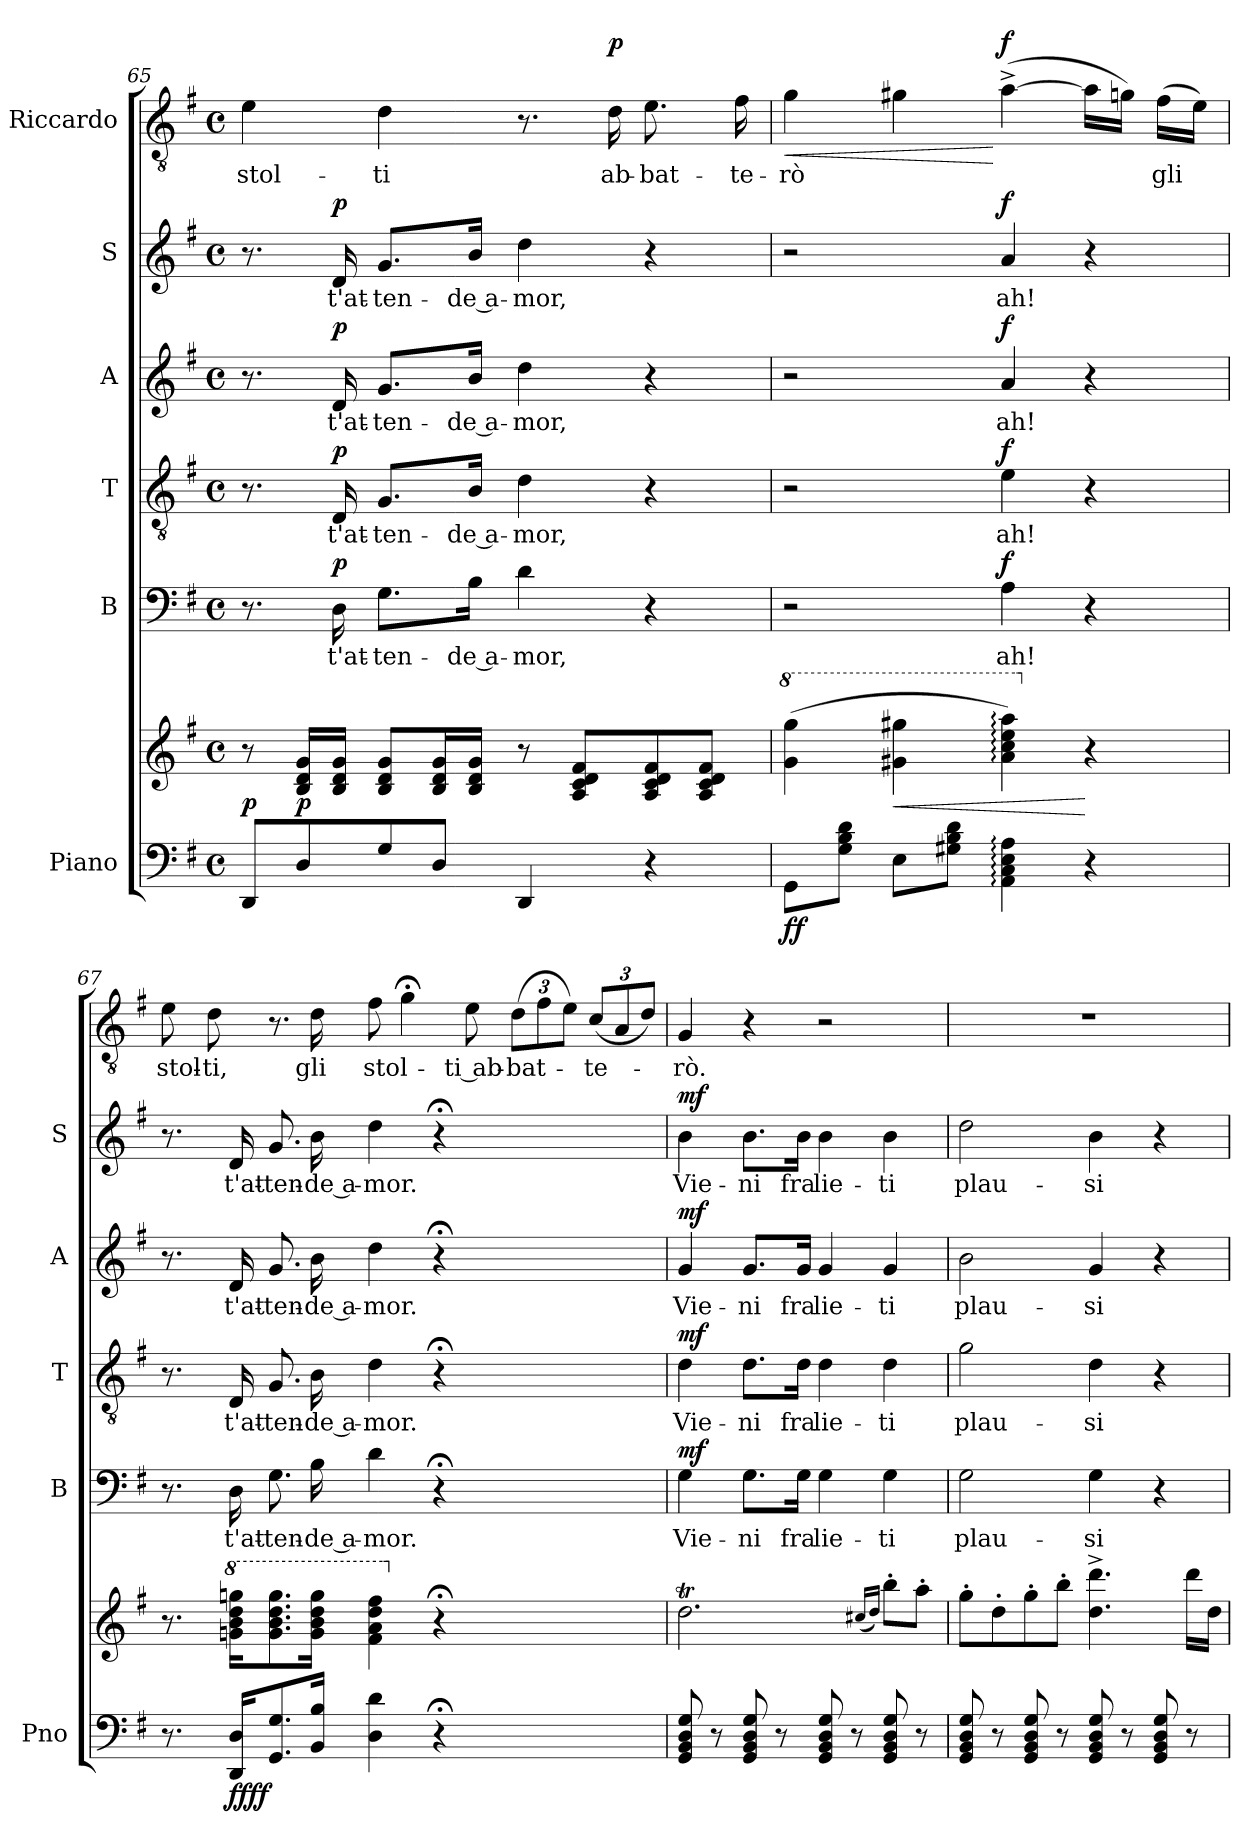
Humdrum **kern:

**kern	**kern	**dynam	**kern	**text	**dynam	**kern	**text	**dynam	**kern	**text	**dynam	**kern	**text	**dynam	**kern	**text	**dynam
*part6	*part6	*part6	*part5	*part5	*part5	*part4	*part4	*part4	*part3	*part3	*part3	*part2	*part2	*part2	*part1	*part1	*part1
*staff7	*staff6	*staff6/7	*staff5	*staff5	*staff5	*staff4	*staff4	*staff4	*staff3	*staff3	*staff3	*staff2	*staff2	*staff2	*staff1	*staff1	*staff1
*I"Piano	*	*	*I"B	*	*	*I"T	*	*	*I"A	*	*	*I"S	*	*	*I"Riccardo	*	*
*I'Pno	*	*	*I'B	*	*	*I'T	*	*	*I'A	*	*	*I'S	*	*	*	*	*
!!LO:PB:g=z
*clefF4	*clefG2	*	*clefF4	*	*	*clefGv2	*	*	*clefG2	*	*	*clefG2	*	*	*clefGv2	*	*
*k[f#]	*k[f#]	*	*k[f#]	*	*	*k[f#]	*	*	*k[f#]	*	*	*k[f#]	*	*	*k[f#]	*	*
*M4/4	*M4/4	*	*M4/4	*	*	*M4/4	*	*	*M4/4	*	*	*M4/4	*	*	*M4/4	*	*
*met(c)	*met(c)	*	*met(c)	*	*	*met(c)	*	*	*met(c)	*	*	*met(c)	*	*	*met(c)	*	*
=65	=65	=65	=65	=65	=65	=65	=65	=65	=65	=65	=65	=65	=65	=65	=65	=65	=65
!	!	!LO:DY:a=2	!	!	!	!	!	!	!	!	!	!	!	!	!	!	!
8DD/L	8r	p	8.r	.	.	8.r	.	.	8.r	.	.	8.r	.	.	4e\	stol-	.
!	!	!LO:DY:b	!	!	!	!	!	!	!	!	!	!	!	!	!	!	!
8D/	16B/ 16d/ 16g/LL	p	.	.	.	.	.	.	.	.	.	.	.	.	.	.	.
!	!	!	!	!	!LO:DY:a	!	!	!LO:DY:a	!	!	!LO:DY:a	!	!	!LO:DY:a	!	!	!
.	16B/ 16d/ 16g/JJ	.	16D\	t'at-	p	16D/	t'at-	p	16d/	t'at-	p	16d/	t'at-	p	.	.	.
8G/	8B/ 8d/ 8g/L	.	8.G\L	-ten-	.	8.G/L	-ten-	.	8.g/L	-ten-	.	8.g/L	-ten-	.	4d\	-ti	.
8D/J	16B/ 16d/ 16g/L	.	.	.	.	.	.	.	.	.	.	.	.	.	.	.	.
.	16B/ 16d/ 16g/JJ	.	16B\Jk	-de a-	.	16B/Jk	-de a-	.	16b/Jk	-de a-	.	16b/Jk	-de a-	.	.	.	.
4DD/	8r	.	4d\	-mor,	.	4d\	-mor,	.	4dd\	-mor,	.	4dd\	-mor,	.	8.r	.	.
.	8A/ 8c/ 8d/ 8f#/L	.	.	.	.	.	.	.	.	.	.	.	.	.	.	.	.
!	!	!	!	!	!	!	!	!	!	!	!	!	!	!	!	!	!LO:DY:a
.	.	.	.	.	.	.	.	.	.	.	.	.	.	.	16d\	ab-	p
4r	8A/ 8c/ 8d/ 8f#/	.	4r	.	.	4r	.	.	4r	.	.	4r	.	.	8.e\	-bat-	.
.	8A/ 8c/ 8d/ 8f#/J	.	.	.	.	.	.	.	.	.	.	.	.	.	.	.	.
.	.	.	.	.	.	.	.	.	.	.	.	.	.	.	16f#\	-te-	.
=66	=66	=66	=66	=66	=66	=66	=66	=66	=66	=66	=66	=66	=66	=66	=66	=66	=66
*	*8va	*	*	*	*	*	*	*	*	*	*	*	*	*	*	*	*
!	!	!LO:DY:b=2	!	!	!	!	!	!	!	!	!	!	!	!	!	!	!LO:HP:b
!	!	!LO:DY:n=1:b	!	!	!	!	!	!	!	!	!	!	!	!	!	!	!
8GG\L	(4gg\ 4ggg\	f f	2r	.	.	2r	.	.	2r	.	.	2r	.	.	4g\	-rò	<
8G\ 8B\ 8d\J	.	.	.	.	.	.	.	.	.	.	.	.	.	.	.	.	.
!	!	!LO:HP:b	!	!	!	!	!	!	!	!	!	!	!	!	!	!	!
8E\L	4gg#X\ 4ggg#X\	<	.	.	.	.	.	.	.	.	.	.	.	.	4g#X\	.	.
8G#X\ 8B\ 8d\J	.	.	.	.	.	.	.	.	.	.	.	.	.	.	.	.	.
!	!	!	!	!	!LO:DY:a	!	!	!LO:DY:a	!	!	!LO:DY:a	!	!	!LO:DY:a	!	!	!LO:DY:n=1:a
4AA\: 4C\: 4E\: 4A\:	4aa\: 4ccc\: 4eee\: 4aaa\:)	.	4A\	ah!	f	4e\	ah!	f	4a/	ah!	f	4a/	ah!	f	([4a^\	.	[ f
*	*X8va	*	*	*	*	*	*	*	*	*	*	*	*	*	*	*	*
4r	4r	[	4r	.	.	4r	.	.	4r	.	.	4r	.	.	16a\LL]	.	.
.	.	.	.	.	.	.	.	.	.	.	.	.	.	.	16gn\JJ)	.	.
.	.	.	.	.	.	.	.	.	.	.	.	.	.	.	(16f#\LL	gli	.
.	.	.	.	.	.	.	.	.	.	.	.	.	.	.	16e\JJ)	.	.
=67	=67	=67	=67	=67	=67	=67	=67	=67	=67	=67	=67	=67	=67	=67	=67	=67	=67
8.r	8.r	.	8.r	.	.	8.r	.	.	8.r	.	.	8.r	.	.	8e\	stol-	.
.	.	.	.	.	.	.	.	.	.	.	.	.	.	.	8d\	-ti,	.
*	*8va	*	*	*	*	*	*	*	*	*	*	*	*	*	*	*	*
!	!	!LO:DY:b=2	!	!	!	!	!	!	!	!	!	!	!	!	!	!	!
!	!	!LO:DY:n=1:b	!	!	!	!	!	!	!	!	!	!	!	!	!	!	!
16DD/ 16D/KL	16ggn\ 16bb\ 16ddd\ 16gggn\KL	ff ff	16D\	t'at-	.	16D/	t'at-	.	16d/	t'at-	.	16d/	t'at-	.	.	.	.
8.GG/ 8.G/	8.gg\ 8.bb\ 8.ddd\ 8.ggg\	.	8.G\	-ten-	.	8.G/	-ten-	.	8.g/	-ten-	.	8.g/	-ten-	.	8.r	.	.
16BB/ 16B/Jk	16gg\ 16bb\ 16ddd\ 16ggg\Jk	.	16B\	-de a-	.	16B\	-de a-	.	16b\	-de a-	.	16b\	-de a-	.	16d\	gli	.
4D\ 4d\	4ff#\ 4aa\ 4ddd\ 4fff#\	.	4d\	-mor.	.	4d\	-mor.	.	4dd\	-mor.	.	4dd\	-mor.	.	8f#\	stol-	.
.	.	.	.	.	.	.	.	.	.	.	.	.	.	.	4g;<\	.	.
*	*X8va	*	*	*	*	*	*	*	*	*	*	*	*	*	*	*	*
4r;<	4r;<	.	4r;<	.	.	4r;<	.	.	4r;<	.	.	4r;<	.	.	.	.	.
.	.	.	.	.	.	.	.	.	.	.	.	.	.	.	8e\	-ti ab-	.
*	*	*	*	*	*	*	*	*	*	*	*	*	*	*	*Xbrackettup	*	*
2ryy	2ryy	.	2ryy	.	.	2ryy	.	.	2ryy	.	.	2ryy	.	.	(12d\L	-bat-	.
.	.	.	.	.	.	.	.	.	.	.	.	.	.	.	12f#\	.	.
.	.	.	.	.	.	.	.	.	.	.	.	.	.	.	12e\J)	.	.
.	.	.	.	.	.	.	.	.	.	.	.	.	.	.	(12c/L	-te-	.
.	.	.	.	.	.	.	.	.	.	.	.	.	.	.	12A/	.	.
.	.	.	.	.	.	.	.	.	.	.	.	.	.	.	12d/J)	.	.
!!LO:PB:g=z
=68	=68	=68	=68	=68	=68	=68	=68	=68	=68	=68	=68	=68	=68	=68	=68	=68	=68
!	!	!LO:DY:b=2	!	!	!	!	!	!	!	!	!	!	!	!	!	!	!
!	!	!LO:DY:n=1:b	!	!	!LO:DY:a	!	!	!LO:DY:a	!	!	!LO:DY:a	!	!	!LO:DY:a	!	!	!
8GG/ 8BB/ 8D/ 8G/	2.ddT\	mf mf	4G\	Vie-	mf	4d\	Vie-	mf	4g/	Vie-	mf	4b\	Vie-	mf	4G/	-rò.	.
8r	.	.	.	.	.	.	.	.	.	.	.	.	.	.	.	.	.
8GG/ 8BB/ 8D/ 8G/	.	.	8.G\L	-ni	.	8.d\L	-ni	.	8.g/L	-ni	.	8.b\L	-ni	.	4r	.	.
8r	.	.	.	.	.	.	.	.	.	.	.	.	.	.	.	.	.
.	.	.	16G\Jk	fra	.	16d\Jk	fra	.	16g/Jk	fra	.	16b\Jk	fra	.	.	.	.
8GG/ 8BB/ 8D/ 8G/	.	.	4G\	lie-	.	4d\	lie-	.	4g/	lie-	.	4b\	lie-	.	2r	.	.
8r	.	.	.	.	.	.	.	.	.	.	.	.	.	.	.	.	.
.	(16qcc#X/LL	.	.	.	.	.	.	.	.	.	.	.	.	.	.	.	.
.	16qdd/JJ)	.	.	.	.	.	.	.	.	.	.	.	.	.	.	.	.
8GG/ 8BB/ 8D/ 8G/	8bb'\L	.	4G\	-ti	.	4d\	-ti	.	4g/	-ti	.	4b\	-ti	.	.	.	.
8r	8aa'\J	.	.	.	.	.	.	.	.	.	.	.	.	.	.	.	.
=69	=69	=69	=69	=69	=69	=69	=69	=69	=69	=69	=69	=69	=69	=69	=69	=69	=69
8GG/ 8BB/ 8D/ 8G/	8gg'\L	.	2G\	plau-	.	2g\	plau-	.	2b\	plau-	.	2dd\	plau-	.	1r	.	.
8r	8dd'\	.	.	.	.	.	.	.	.	.	.	.	.	.	.	.	.
8GG/ 8BB/ 8D/ 8G/	8gg'\	.	.	.	.	.	.	.	.	.	.	.	.	.	.	.	.
8r	8bb'\J	.	.	.	.	.	.	.	.	.	.	.	.	.	.	.	.
8GG/ 8BB/ 8D/ 8G/	4.dd\^ 4.ddd\^	.	4G\	-si	.	4d\	-si	.	4g/	-si	.	4b\	-si	.	.	.	.
8r	.	.	.	.	.	.	.	.	.	.	.	.	.	.	.	.	.
8GG/ 8BB/ 8D/ 8G/	.	.	4r	.	.	4r	.	.	4r	.	.	4r	.	.	.	.	.
8r	16ddd\LL	.	.	.	.	.	.	.	.	.	.	.	.	.	.	.	.
.	16dd\JJ	.	.	.	.	.	.	.	.	.	.	.	.	.	.	.	.
=	=	=	=	=	=	=	=	=	=	=	=	=	=	=	=	=	=
*-	*-	*-	*-	*-	*-	*-	*-	*-	*-	*-	*-	*-	*-	*-	*-	*-	*-
